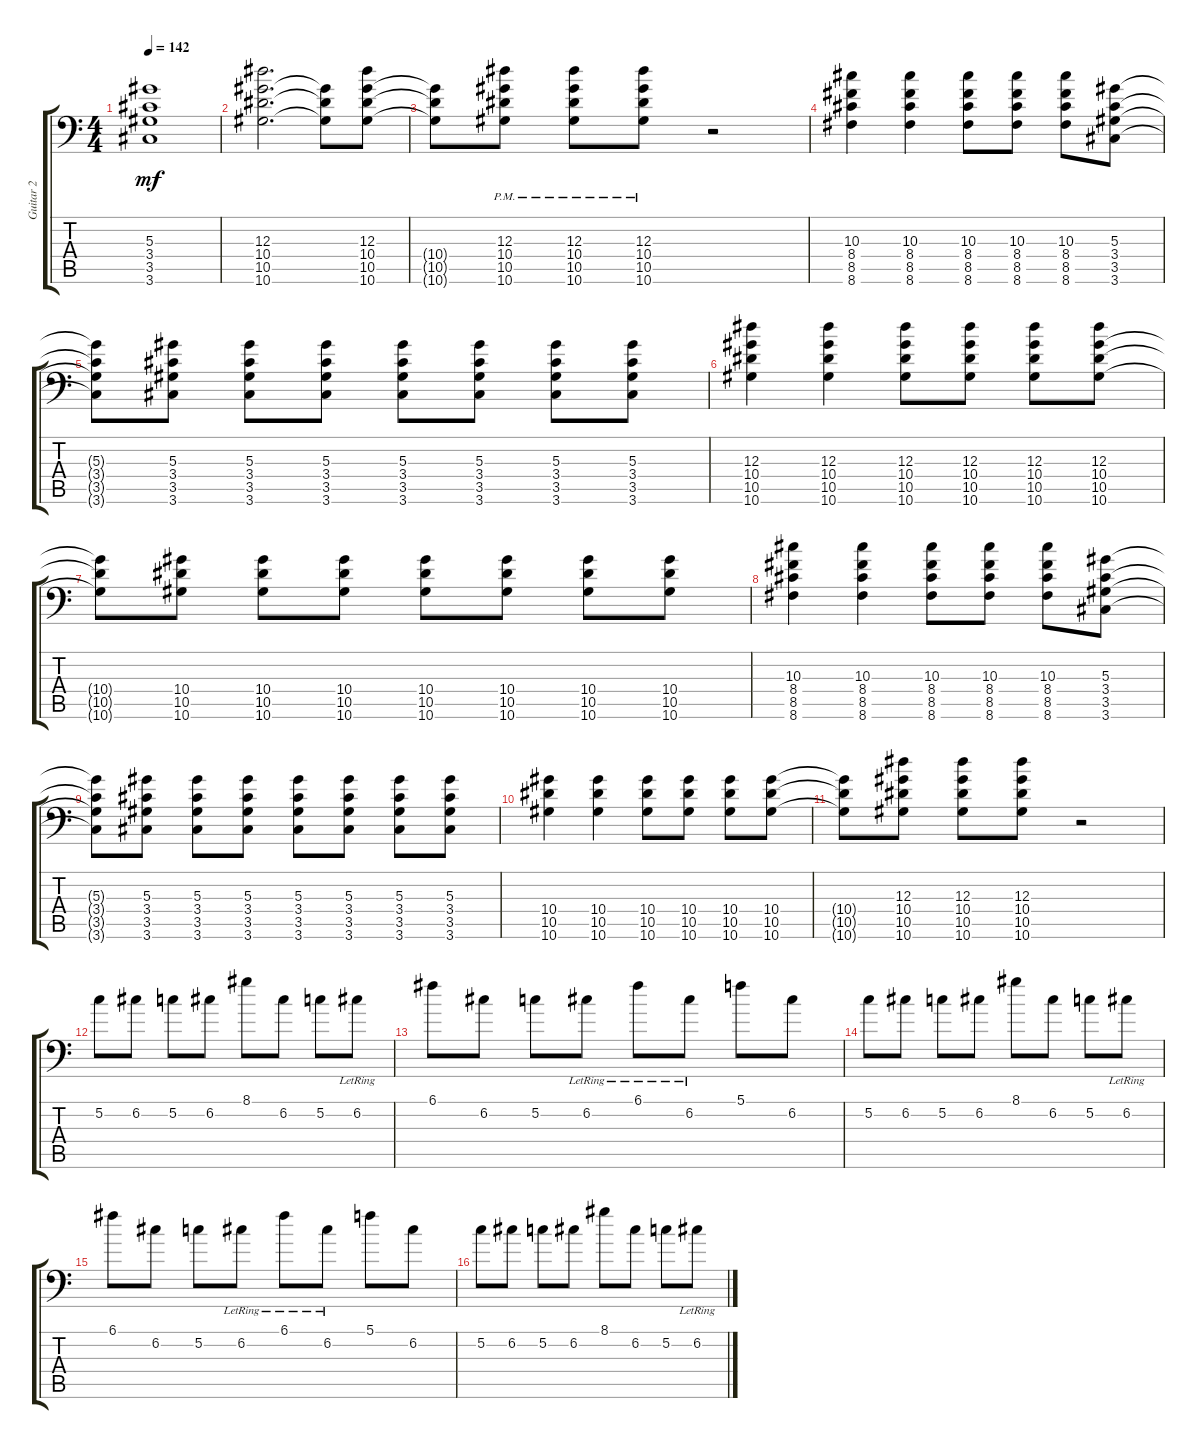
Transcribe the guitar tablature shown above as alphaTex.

\track ("Guitar 2" "Guitar 2") {instrument distortionguitar}
\staff {score tabs}
\tuning (C4 G3 Eb3 Bb2 F2 Bb1) {hide}
\ts (4 4)
\tempo 142
\clef f4
\ks c
(5.3{t} 3.4{t} 3.5{t} 3.6{t}).1{dy mf} |
(12.3 10.4 10.5 10.6).2{d} (10.4{t} 10.5{t} 10.6{t}).8 (12.3 10.4 10.5 10.6).8 |
(10.4{t} 10.5{t} 10.6{t}).8 (12.3{pm} 10.4{pm} 10.5{pm} 10.6{pm}).8 (12.3{pm} 10.4{pm} 10.5{pm} 10.6{pm}).8 (12.3{pm} 10.4{pm} 10.5{pm} 10.6{pm}).8 r.2 |
(10.3 8.4 8.5 8.6).4 (10.3 8.4 8.5 8.6).4 (10.3 8.4 8.5 8.6).8 (10.3 8.4 8.5 8.6).8 (10.3 8.4 8.5 8.6).8 (5.3 3.4 3.5 3.6).8 |
(5.3{t} 3.4{t} 3.5{t} 3.6{t}).8 (5.3 3.4 3.5 3.6).8 (5.3 3.4 3.5 3.6).8 (5.3 3.4 3.5 3.6).8 (5.3 3.4 3.5 3.6).8 (5.3 3.4 3.5 3.6).8 (5.3 3.4 3.5 3.6).8 (5.3 3.4 3.5 3.6).8 |
(12.3 10.4 10.5 10.6).4 (12.3 10.4 10.5 10.6).4 (12.3 10.4 10.5 10.6).8 (12.3 10.4 10.5 10.6).8 (12.3 10.4 10.5 10.6).8 (12.3 10.4 10.5 10.6).8 |
(10.4{t} 10.5{t} 10.6{t}).8 (10.4 10.5 10.6).8 (10.4 10.5 10.6).8 (10.4 10.5 10.6).8 (10.4 10.5 10.6).8 (10.4 10.5 10.6).8 (10.4 10.5 10.6).8 (10.4 10.5 10.6).8 |
(10.3 8.4 8.5 8.6).4 (10.3 8.4 8.5 8.6).4 (10.3 8.4 8.5 8.6).8 (10.3 8.4 8.5 8.6).8 (10.3 8.4 8.5 8.6).8 (5.3 3.4 3.5 3.6).8 |
(5.3{t} 3.4{t} 3.5{t} 3.6{t}).8 (5.3 3.4 3.5 3.6).8 (5.3 3.4 3.5 3.6).8 (5.3 3.4 3.5 3.6).8 (5.3 3.4 3.5 3.6).8 (5.3 3.4 3.5 3.6).8 (5.3 3.4 3.5 3.6).8 (5.3 3.4 3.5 3.6).8 |
(10.4 10.5 10.6).4 (10.4 10.5 10.6).4 (10.4 10.5 10.6).8 (10.4 10.5 10.6).8 (10.4 10.5 10.6).8 (10.4 10.5 10.6).8 |
(10.4{t} 10.5{t} 10.6{t}).8 (12.3 10.4 10.5 10.6).8 (12.3 10.4 10.5 10.6).8 (12.3 10.4 10.5 10.6).8 r.2 |
5.2.8 6.2.8 5.2.8 6.2.8 8.1.8 6.2.8 5.2.8 6.2{lr}.8 |
6.1.8 6.2.8 5.2.8 6.2{lr}.8 6.1{lr}.8 6.2{lr}.8 5.1.8 6.2.8 |
5.2.8 6.2.8 5.2.8 6.2.8 8.1.8 6.2.8 5.2.8 6.2{lr}.8 |
6.1.8 6.2.8 5.2.8 6.2{lr}.8 6.1{lr}.8 6.2{lr}.8 5.1.8 6.2.8 |
5.2.8 6.2.8 5.2.8 6.2.8 8.1.8 6.2.8 5.2.8 6.2{lr}.8
